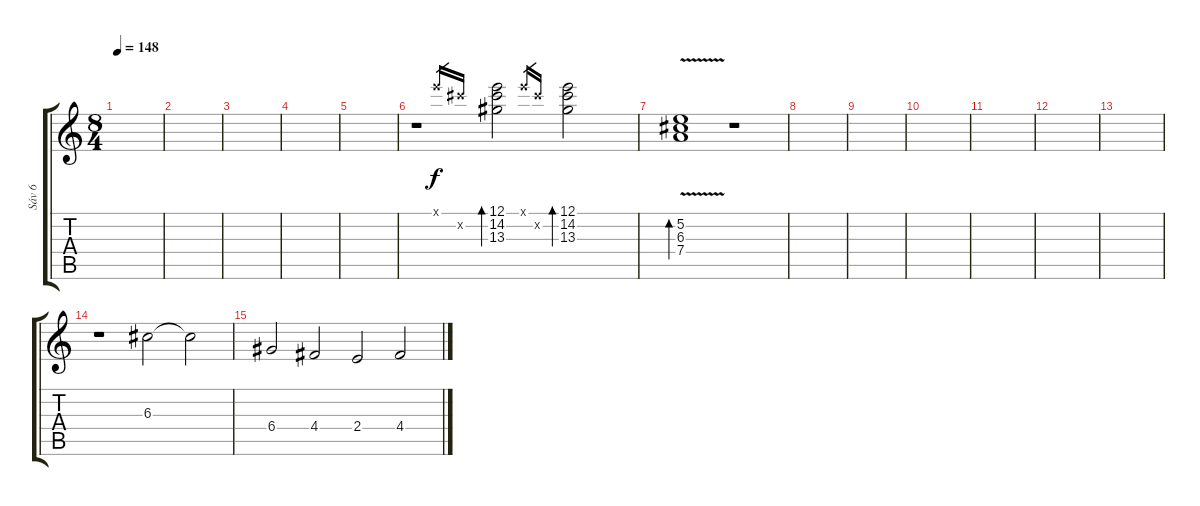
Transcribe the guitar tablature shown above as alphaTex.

\track ("Sáv 6" "Sáv 6") {instrument electricguitarjazz}
\staff {score tabs}
\tuning (E4 B3 G3 D3 A2 E2) {hide}
\ts (8 4)
\tempo 148
\clef g2
\ks c
|
|
|
|
|
r.1 12.1{x}.16{gr} 14.2{x}.16{gr} (12.1 14.2 13.3).2{bd 480} 12.1{x}.16{gr} 14.2{x}.16{gr} (12.1 14.2 13.3).2{bd 480} |
(5.2 6.3 7.4{v}).1{bd 480} r.1 |
|
|
|
|
|
|
r.1 6.3.2 6.3{t}.2 |
6.4.2 4.4.2 2.4.2 4.4.2
